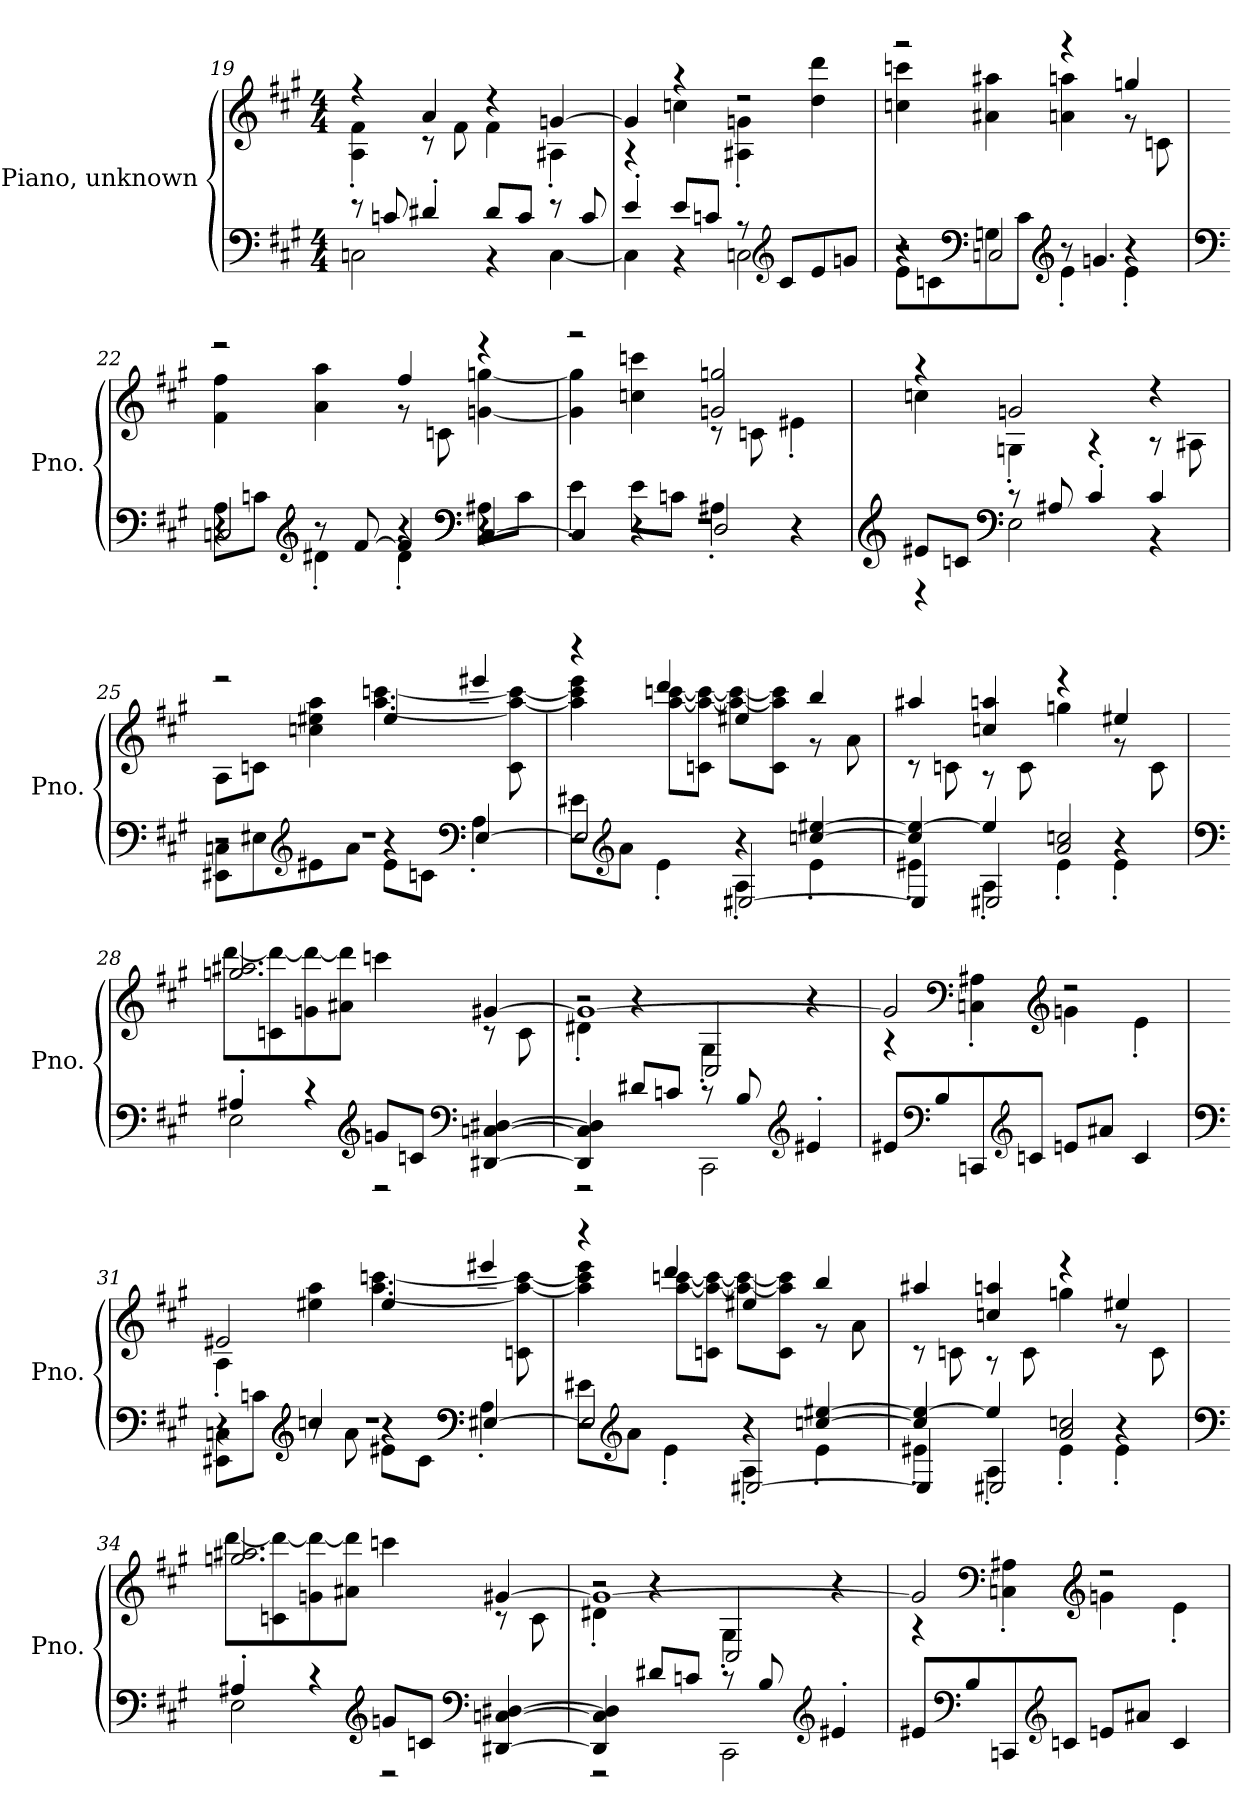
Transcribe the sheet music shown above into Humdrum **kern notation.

**kern	**kern
*part1	*part1
*staff2	*staff1
*I"Piano, unknown	*
*I'Pno.	*
!!LO:LB:g=z
*clefF4	*clefG2
*k[f#c#g#]	*k[f#c#g#]
*M4/4	*M4/4
=19	=19
*^	*^
8r	2Cn\	4r	4A\' 4f#\'
8cn/	.	.	.
4d#X'/	.	4a/	8r
.	.	.	8f#\
8d#/L	4r	4r	4f#\
8c/J	.	.	.
8r	[4C\	[4gn/	4A#X'\
8c/	.	.	.
=20	=20	=20	=20
4e'/	4C\]	4g/]	4r
8e/L	4r	4r	4ccn\
8cn/J	.	.	.
8r	2Cn\	2r	4A#X\' 4gn\'
*clefG2	*	*	*
8c/L	.	.	.
8e/	.	.	4dd\ 4ddd\
8gn/J	.	.	.
=21	=21	=21	=21
*	*^	*	*
2r	8e\L	4r	2r	4ccn\ 4cccn\
.	8cn\	.	.	.
*clefF4	*	*	*	*
.	8Gn\	2Cn/	.	4a#X\ 4aa#X\
.	8c\J	.	.	.
*clefG2	*	*	*	*
8r	4e'\	.	4r	4an\ 4aan\
4.gn/	.	.	.	.
.	4e'\	4r	4ggn/	8r
.	.	.	.	8cn\
!!LO:LB:g=z	!!
=22	=22	=22	=22	=22
*clefF4	*	*	*	*
4r	8A\L	2Cn/	2r	4f#\ 4ff#\
.	8cn\J	.	.	.
*clefG2	*	*	*	*
8r	4d#X'\	.	.	4a\ 4aa\
[8f#/	.	.	.	.
4f#/]	4d#'\	4r	4ff#/	8r
.	.	.	.	8cn\
*clefF4	*	*	*	*
4r	8A#X\L	[4C/	4r	[4gn\ [4ggn\
.	8c\J	.	.	.
=23	=23	=23	=23	=23
1r	4e'\	4C/]	2r	4g\] 4gg\]
.	8e\L	4r	.	4ccn\ 4cccn\
.	8cn\J	.	.	.
.	4A#X'\	2D/	2gn/ 2ggn/	8r
.	.	.	.	8cn\
.	4r	.	.	4e#X'\
*v	*v	*v	*	*
=24	=24	=24
*clefG2	*	*
*^	*	*
8e#X/L	4r	4r	4ccn\
8cn/J	.	.	.
*clefF4	*	*	*
8r	2E\	2gn/	4Gn'\
8A#X/	.	.	.
4c'/	.	.	4r
4c/	4r	4r	8r
.	.	.	8A#X\
!!LO:LB:g=z	!!
=25	=25	=25	=25
*	*^	*	*
1r	8EE#X\ 8Cn\L	2r	2r	8A\L
.	8E#X\	.	.	8cn\J
*clefG2	*	*	*	*
.	8e#X\	.	.	4ccn\ 4ee#X\ 4aa\
.	8a\J	.	.	.
.	8e#\L	4r	4ee#/	[4.aa\ [4.cccn\
.	8cn\J	.	.	.
*clefF4	*	*	*	*
.	4A'\	[4E#/	4eee#X/	.
.	.	.	.	8c\ 8aa\_ 8ccc\_
=26	=26	=26	=26	=26
2r	8e#X\L	2E#/]	4r	4aa\] 4ccc\] 4eee\
*clefG2	*	*	*	*
.	8a\J	.	.	.
.	4e#'\	.	4ddd/	[8aa\ [8cccn\L
.	.	.	.	8cn\ 8aa\_ 8ccc\_J
4r	4A'\	[2E#X/	4ee#X/	8aa\_ 8ccc\_L
.	.	.	.	8c\ 8aa\] 8ccc\]J
[4ccn/ [4ee#X/	4e#'\	.	4bb/	8r
.	.	.	.	8a\
=27	=27	=27	=27	=27
4cc/] 4ee#/_	4e#X'\	4E#/]	4aa#X/	8r
.	.	.	.	8cn\
4ee#/]	4A'\	2E#X/	4ccn/ 4aan/	8r
.	.	.	.	8c\
2a/ 2ccn/	4e#'\	.	4r	4ggn\
.	4e#'\	4r	4ee#X/	8r
.	.	.	.	8c\
*v	*v	*v	*	*
!!LO:LB:g=z	!!
=28	=28	=28
*clefF4	*	*
*^	*	*
4A#X'/	2E\	2.ggn/ 2.aa#X/	[8ddd\L
.	.	.	8cn\ 8ddd\_
4r	.	.	8gn\ 8ddd\_
.	.	.	8a#X\ 8ddd\]J
*clefG2	*	*	*
8gn/L	2r	.	4cccn\
8cn/J	.	.	.
*clefF4	*	*	*
[4DD#X/ [4Cn/ [4D#X/	.	[4g#X/	8r
.	.	.	8c\
=29	=29	=29	=29
*	*	*	*^
4DD#/] 4C/] 4D#/]	2r	1g#_	4d#X'\	2r
8d#X/L	.	.	4r	.
8cn/J	.	.	.	.
8r	2CC#\	.	4G#'\	2C#/
8B/	.	.	.	.
*clefG2	*	*	*	*
4e#X'/	.	.	4r	.
*v	*v	*	*	*
*	*	*v	*v
!!LO:LB:g=z
=30	=30	=30
8e#X/L	2g#/]	4r
*clefF4	*	*
8B/	.	.
*	*clefF4	*
8CCn/	.	4Cn\' 4A#X\'
*clefG2	*	*
8cn/J	.	.
*	*clefG2	*
8en/L	2r	4gn\
8a#X/J	.	.
4c/	.	4e'\
=31	=31	=31
*clefF4	*	*
*^	*	*
*	*^	*	*
1r	8EE#X\ 8Cn\L	4r	2e#X/	4A'\
.	8cn\J	.	.	.
*clefG2	*	*	*	*
.	8r	4ccn/	.	4ee#X\ 4aa\
.	8a\	.	.	.
.	8e#X\L	4r	4ee#/	[4.aa\ [4.cccn\
.	8c\J	.	.	.
*clefF4	*	*	*	*
.	4A'\	[4E#X/	4eee#X/	.
.	.	.	.	8cn\ 8aa\_ 8ccc\_
!!LO:PB:g=z	!!
=32	=32	=32	=32	=32
2r	8e#X\L	2E#/]	4r	4aa\] 4ccc\] 4eee\
*clefG2	*	*	*	*
.	8a\J	.	.	.
.	4e#'\	.	4ddd/	[8aa\ [8cccn\L
.	.	.	.	8cn\ 8aa\_ 8ccc\_J
4r	4A'\	[2E#X/	4ee#X/	8aa\_ 8ccc\_L
.	.	.	.	8c\ 8aa\] 8ccc\]J
[4ccn/ [4ee#X/	4e#'\	.	4bb/	8r
.	.	.	.	8a\
=33	=33	=33	=33	=33
4cc/] 4ee#/_	4e#X'\	4E#/]	4aa#X/	8r
.	.	.	.	8cn\
4ee#/]	4A'\	2E#X/	4ccn/ 4aan/	8r
.	.	.	.	8c\
2a/ 2ccn/	4e#'\	.	4r	4ggn\
.	4e#'\	4r	4ee#X/	8r
.	.	.	.	8c\
*v	*v	*v	*	*
!!LO:LB:g=z	!!
=34	=34	=34
*clefF4	*	*
*^	*	*
4A#X'/	2E\	2.ggn/ 2.aa#X/	[8ddd\L
.	.	.	8cn\ 8ddd\_
4r	.	.	8gn\ 8ddd\_
.	.	.	8a#X\ 8ddd\]J
*clefG2	*	*	*
8gn/L	2r	.	4cccn\
8cn/J	.	.	.
*clefF4	*	*	*
[4DD#X/ [4Cn/ [4D#X/	.	[4g#X/	8r
.	.	.	8c\
=35	=35	=35	=35
*	*	*	*^
4DD#/] 4C/] 4D#/]	2r	1g#_	4d#X'\	2r
8d#X/L	.	.	4r	.
8cn/J	.	.	.	.
8r	2CC#\	.	4G#'\	2C#/
8B/	.	.	.	.
*clefG2	*	*	*	*
4e#X'/	.	.	4r	.
*v	*v	*	*	*
*	*	*v	*v
!!LO:LB:g=z
=36	=36	=36
8e#X/L	2g#/]	4r
*clefF4	*	*
8B/	.	.
*	*clefF4	*
8CCn/	.	4Cn\' 4A#X\'
*clefG2	*	*
8cn/J	.	.
*	*clefG2	*
8en/L	2r	4gn\
8a#X/J	.	.
4c/	.	4e'\
*	*v	*v
=	=
*-	*-
